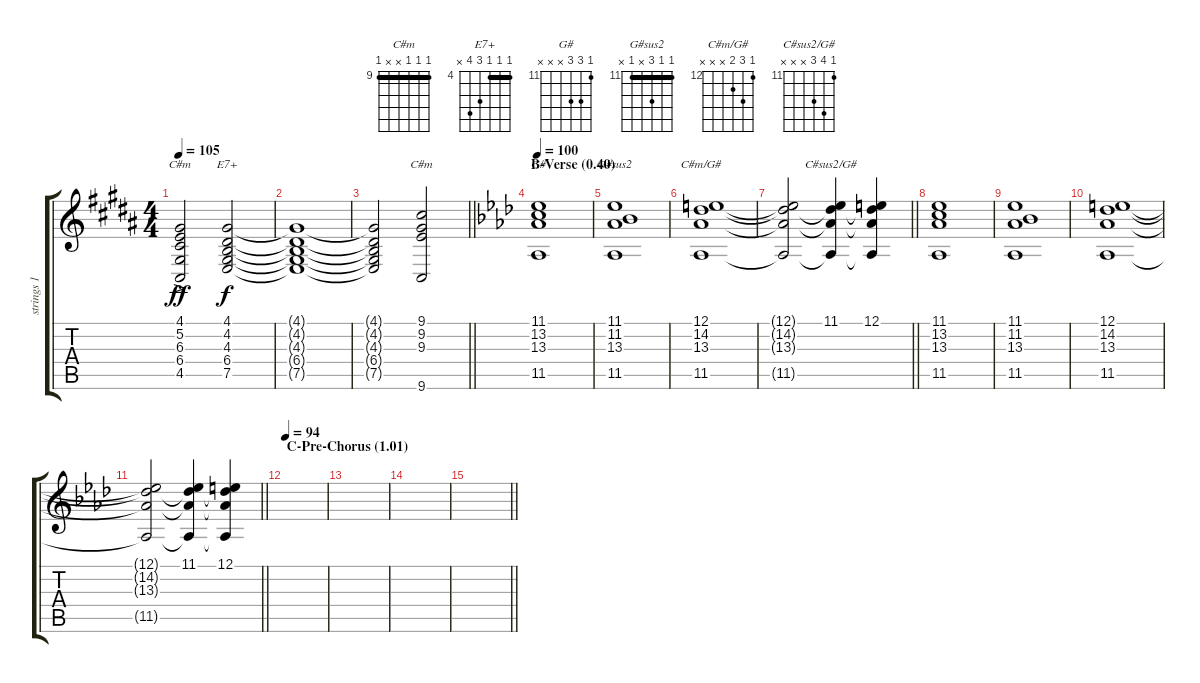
\track ("strings 1" "strings 1") {instrument stringensemble2}
\staff {score tabs}
\tuning (E4 B3 G3 D3 A2 E2) {hide}
\chord ("C#m" 4 5 6 6 4 x) {firstfret 4 barre 4}
\chord ("E7+" 4 4 4 6 7 x) {firstfret 4 barre 4}
\chord ("C#m" 9 9 9 x x 9) {firstfret 9 barre 9}
\chord ("G#" 11 13 13 x x x) {firstfret 11}
\chord ("G#sus2" 11 11 13 x 11 x) {firstfret 11 barre 11}
\chord ("C#m/G#" 12 14 13 x x x) {firstfret 12}
\chord ("C#sus2/G#" 11 14 13 x x x) {firstfret 11}
\ts (4 4)
\tempo 105
\clef g2
\ks b
(4.1{ac} 5.2 6.3 6.4 4.5).2{ch "C#m" dy ff} (4.1 4.2 4.3 6.4 7.5).2{ch "E7+" dy f} |
(4.1{t} 4.2{t} 4.3{t} 6.4{t} 7.5{t}).1 |
\barLineRight lightlight
(4.1{t} 4.2{t} 4.3{t} 6.4{t} 7.5{t}).2 (9.1 9.2 9.3 9.6).2{ch "C#m"} |
\section ("" "B-Verse (0.40)")
\tempo 100
\ks ab
(11.1 13.2 13.3 11.5).1{ch "G#"} |
(11.1 11.2 13.3 11.5).1{ch "G#sus2"} |
(12.1 14.2 13.3 11.5).1{ch "C#m/G#"} |
\barLineRight lightlight
(12.1{t} 14.2{t} 13.3{t} 11.5{t}).2 (11.1 14.2{t} 13.3{t} 11.5{t}).4{ch "C#sus2/G#"} (12.1 14.2{t} 13.3{t} 11.5{t}).4 |
(11.1 13.2 13.3 11.5).1 |
(11.1 11.2 13.3 11.5).1 |
(12.1 14.2 13.3 11.5).1 |
\barLineRight lightlight
(12.1{t} 14.2{t} 13.3{t} 11.5{t}).2 (11.1 14.2{t} 13.3{t} 11.5{t}).4 (12.1 14.2{t} 13.3{t} 11.5{t}).4 |
\section ("" "C-Pre-Chorus (1.01)")
\tempo 94
|
|
|
\barLineRight lightlight
